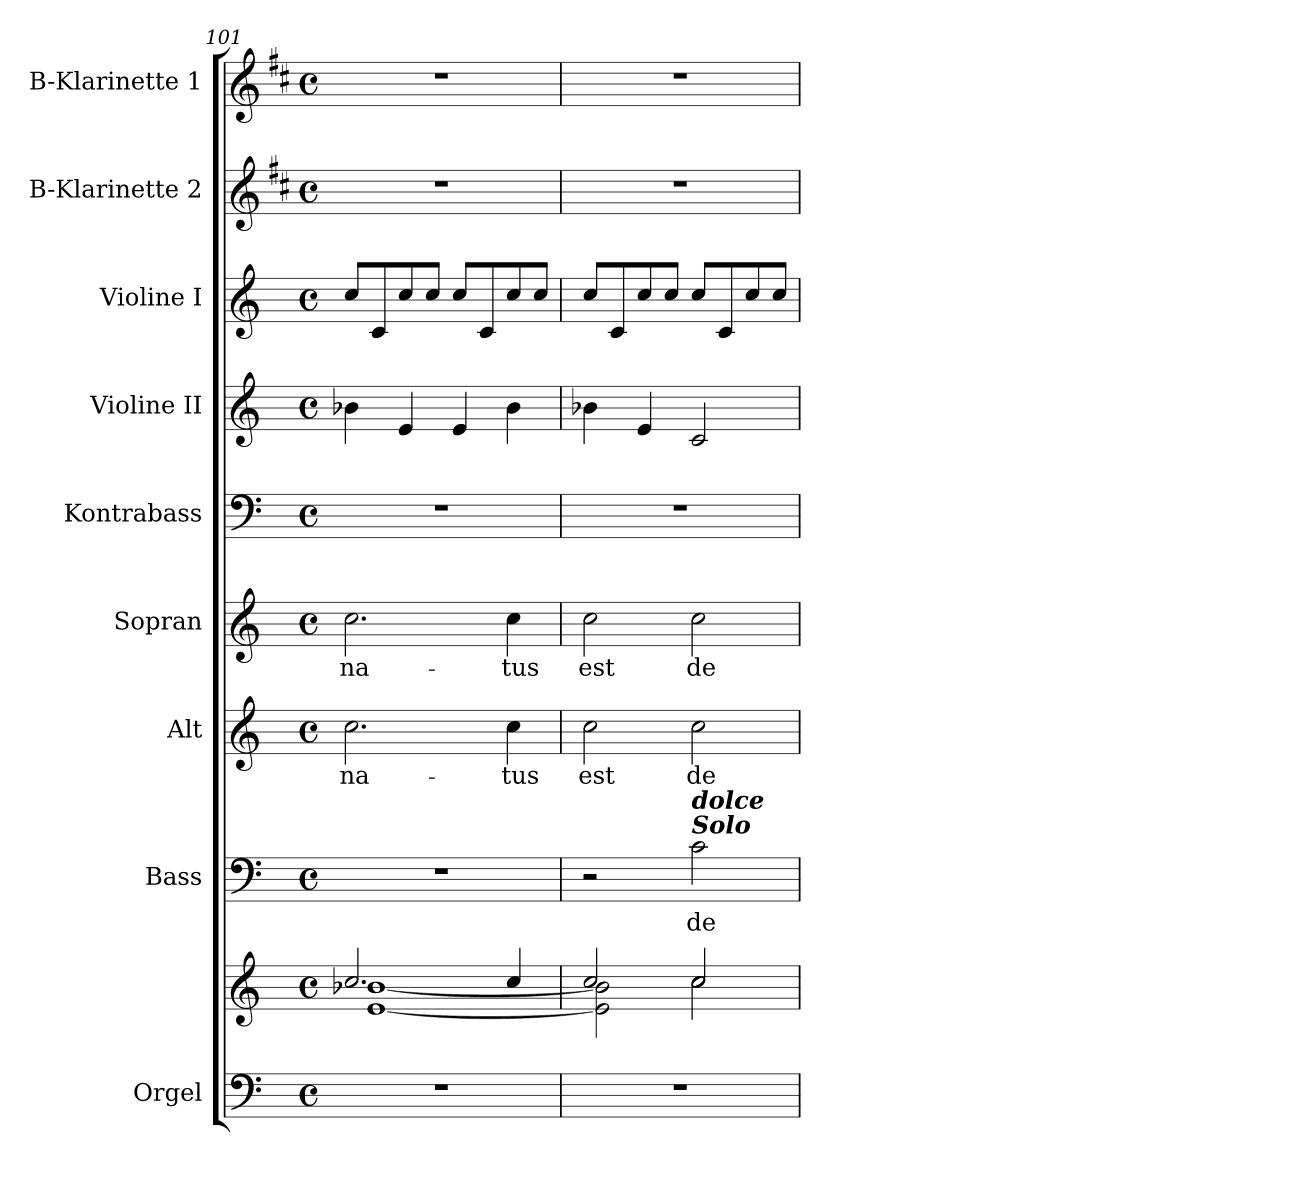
**kern	**kern	**kern	**text	**kern	**text	**kern	**text	**kern	**kern	**kern	**kern	**kern
*part9	*part9	*part8	*part8	*part7	*part7	*part6	*part6	*part5	*part4	*part3	*part2	*part1
*staff10	*staff9	*staff8	*staff8	*staff7	*staff7	*staff6	*staff6	*staff5	*staff4	*staff3	*staff2	*staff1
*I"Orgel	*	*I"Bass	*	*I"Alt	*	*I"Sopran	*	*I"Kontrabass	*I"Violine II	*I"Violine I	*I"B-Klarinette 2	*I"B-Klarinette 1
*I'Org.	*	*I'B.	*	*I'A.	*	*I'S.	*	*I'Kb.	*I'Vl. II	*I'Vl. I	*I'B Kl. 2	*I'B Kl. 1
*clefF4	*clefG2	*clefF4	*	*clefG2	*	*clefG2	*	*clefF4	*clefG2	*clefG2	*clefG2	*clefG2
*	*	*	*	*	*	*	*	*ITrd7c12	*	*	*ITrd1c2	*ITrd1c2
*k[]	*k[]	*k[]	*	*k[]	*	*k[]	*	*k[]	*k[]	*k[]	*k[]	*k[]
*C:	*C:	*C:	*	*C:	*	*C:	*	*C:	*C:	*C:	*C:	*C:
*M4/4	*M4/4	*M4/4	*	*M4/4	*	*M4/4	*	*M4/4	*M4/4	*M4/4	*M4/4	*M4/4
*met(c)	*met(c)	*met(c)	*	*met(c)	*	*met(c)	*	*met(c)	*met(c)	*met(c)	*met(c)	*met(c)
=101	=101	=101	=101	=101	=101	=101	=101	=101	=101	=101	=101	=101
*	*^	*	*	*	*	*	*	*	*	*	*	*
!	!	!	!	!	!	!LO:LY:b	!	!LO:LY:b	!	!	!	!	!
1r	2.cc/	[<1e [<1b-X	1r	.	2.cc\	-na-	2.cc\	-na-	1r	4b-X\	8cc/L	1r	1r
.	.	.	.	.	.	.	.	.	.	.	8c/	.	.
.	.	.	.	.	.	.	.	.	.	4e/	8cc/	.	.
.	.	.	.	.	.	.	.	.	.	.	8cc/J	.	.
.	.	.	.	.	.	.	.	.	.	4e/	8cc/L	.	.
.	.	.	.	.	.	.	.	.	.	.	8c/	.	.
!	!	!	!	!	!	!LO:LY:b	!	!LO:LY:b	!	!	!	!	!
.	4cc/	.	.	.	4cc\	-tus	4cc\	-tus	.	4b-\	8cc/	.	.
.	.	.	.	.	.	.	.	.	.	.	8cc/J	.	.
=102	=102	=102	=102	=102	=102	=102	=102	=102	=102	=102	=102	=102	=102
!	!	!	!	!	!	!LO:LY:b	!	!LO:LY:b	!	!	!	!	!
1r	2cc/	2e\] 2b-\]	2r	.	2cc\	est	2cc\	est	1r	4b-X\	8cc/L	1r	1r
.	.	.	.	.	.	.	.	.	.	.	8c/	.	.
.	.	.	.	.	.	.	.	.	.	4e/	8cc/	.	.
.	.	.	.	.	.	.	.	.	.	.	8cc/J	.	.
!	!	!	!LO:TX:a:Bi:t=Solo	!	!	!	!	!	!	!	!	!	!
!	!	!	!LO:TX:a:Bi:t=dolce	!	!	!	!	!	!	!	!	!	!
!	!	!	!	!LO:LY:b	!	!LO:LY:b	!	!LO:LY:b	!	!	!	!	!
.	2cc/	2cc\	2c\	de	2cc\	de	2cc\	de	.	2c/	8cc/L	.	.
.	.	.	.	.	.	.	.	.	.	.	8c/	.	.
.	.	.	.	.	.	.	.	.	.	.	8cc/	.	.
.	.	.	.	.	.	.	.	.	.	.	8cc/J	.	.
*	*v	*v	*	*	*	*	*	*	*	*	*	*	*
=	=	=	=	=	=	=	=	=	=	=	=	=
*-	*-	*-	*-	*-	*-	*-	*-	*-	*-	*-	*-	*-
